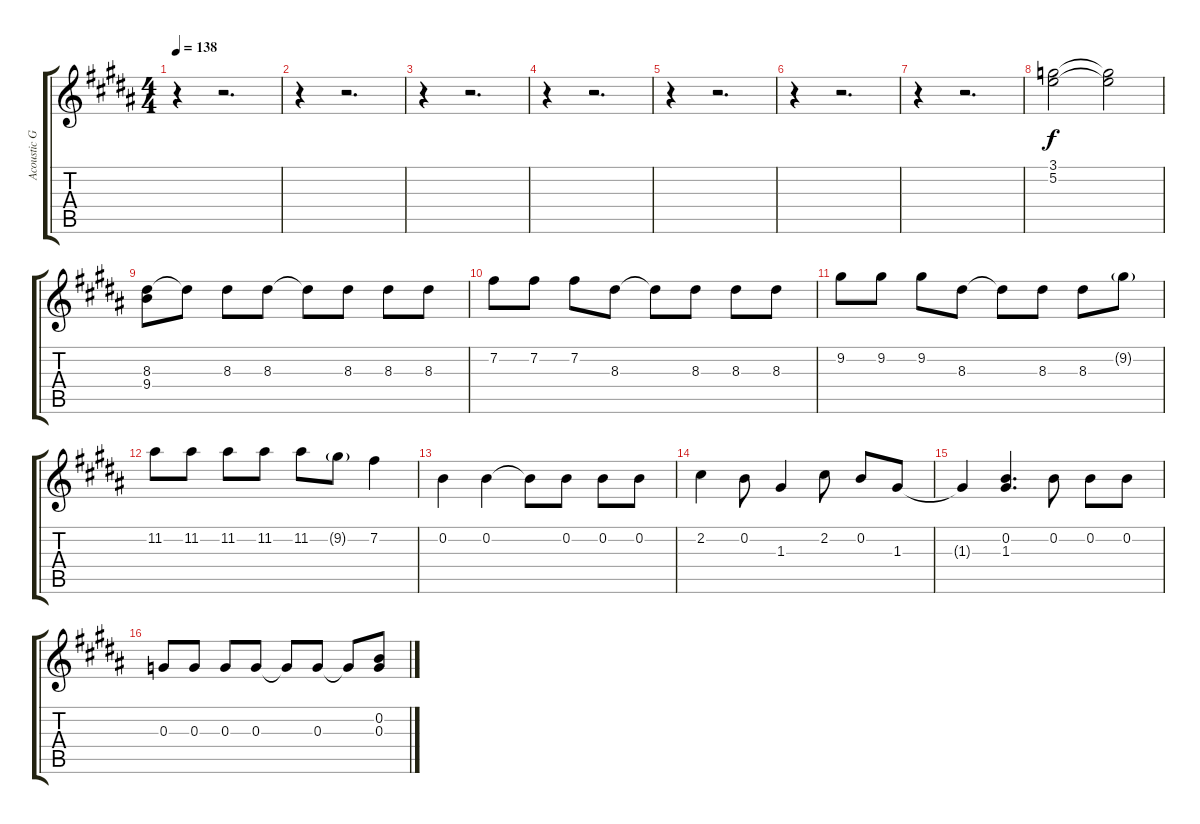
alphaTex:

\track ("Acoustic Guitar 1" "Acoustic G") {instrument acousticguitarsteel}
\staff {score tabs}
\tuning (E4 B3 G3 D3 A2 E2) {hide}
\ts (4 4)
\tempo 138
\clef g2
\ks b
r.4{dy f} r.2{d} |
r.4 r.2{d} |
r.4 r.2{d} |
r.4 r.2{d} |
r.4 r.2{d} |
r.4 r.2{d} |
r.4 r.2{d} |
(3.1 5.2).2 (3.1{t} 5.2{t}).2 |
(8.3 9.4).8 8.3{t}.8 8.3.8 8.3.8 8.3{t}.8 8.3.8 8.3.8 8.3.8 |
7.2.8 7.2.8 7.2.8 8.3.8 8.3{t}.8 8.3.8 8.3.8 8.3.8 |
9.2.8 9.2.8 9.2.8 8.3.8 8.3{t}.8 8.3.8 8.3.8 9.2{g}.8 |
11.2.8 11.2.8 11.2.8 11.2.8 11.2.8 9.2{g}.8 7.2.4 |
0.2.4 0.2.4 0.2{t}.8 0.2.8 0.2.8 0.2.8 |
2.2.4 0.2.8 1.3.4 2.2.8 0.2.8 1.3.8 |
1.3{t}.4 (0.2 1.3).4{d} 0.2.8 0.2.8 0.2.8 |
0.3.8 0.3.8 0.3.8 0.3.8 0.3{t}.8 0.3.8 0.3{t}.8 (0.2 0.3).8
